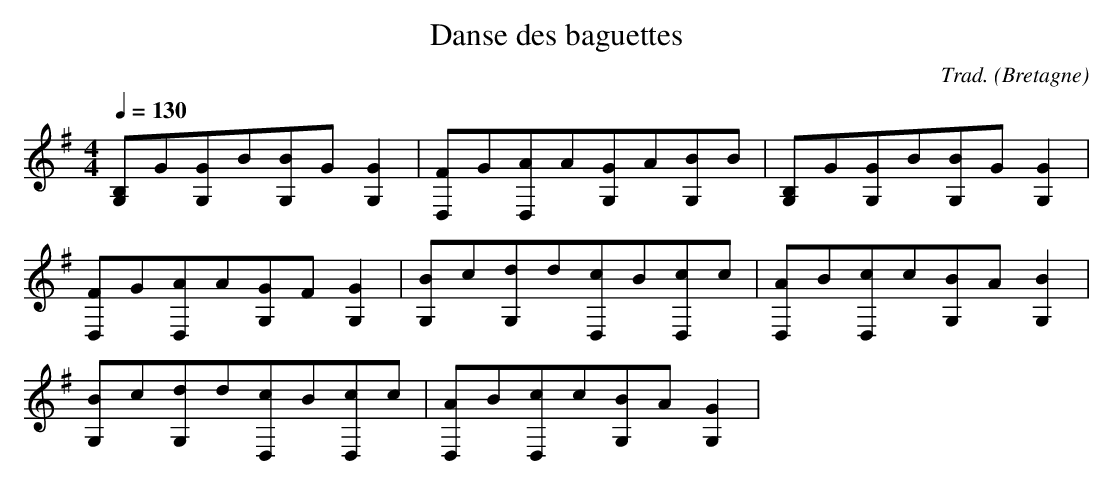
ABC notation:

X:1
T:Danse des baguettes
C:Trad.
O:Bretagne
L:1/8
M:4/4
Q:1/4=130
K:G treble
[B,G,]G[GG,]B[BG,]G[G2G,2]|[FD,]G[AD,]A[GG,]A[BG,]B|[B,G,]G[GG,]B[BG,]G[G2G,2]|
[FD,]G[AD,]A[GG,]F[G2G,2]|[BG,]c[dG,]d[cD,]B[cD,]c|[AD,]B[cD,]c[BG,]A[B2G,2]|
[BG,]c[dG,]d[cD,]B[cD,]c|[AD,]B[cD,]c[BG,]A[G2G,2]|
